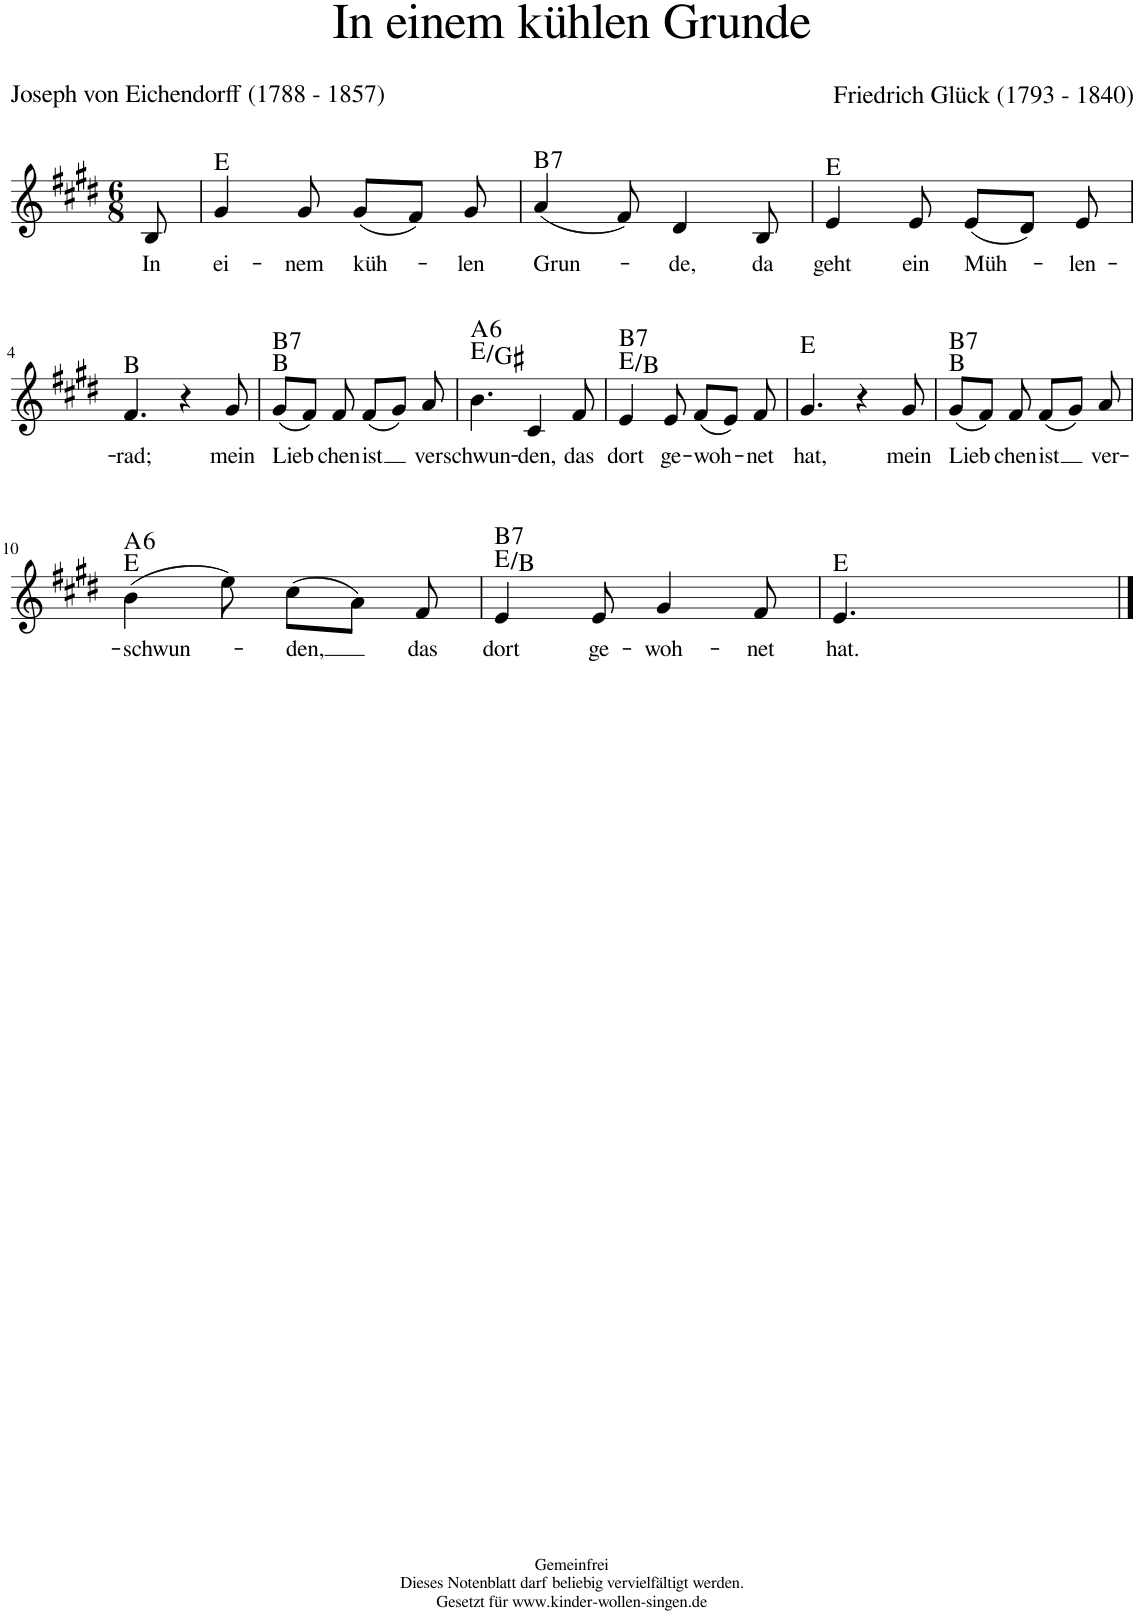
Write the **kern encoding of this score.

**kern	**text	**harte
*part1	*part1	*part1
*staff1	*staff1	*
*I"Voice	*	*
*clefG2	*	*
*k[f#c#g#d#]	*	*
*M6/8	*	*
=	=	=
!	!LO:LY:b	!
8B/	In	.
=1	=1	=1
!	!LO:LY:b	!
4g#/	ei-	E:maj
!	!LO:LY:b	!
8g#/	-nem	.
!	!LO:LY:b	!
(8g#/L	küh-	.
8f#/J)	.	.
!	!LO:LY:b	!
8g#/	-len	.
=2	=2	=2
!	!LO:LY:b	!LO:H:kt=7
(4a/	Grun-	B:7
8f#/)	.	.
!	!LO:LY:b	!
4d#/	-de,	.
!	!LO:LY:b	!
8B/	da	.
=3	=3	=3
!	!LO:LY:b	!
4e/	geht	E:maj
!	!LO:LY:b	!
8e/	ein	.
!	!LO:LY:b	!
(8e/L	Müh-	.
8d#/J)	.	.
!	!LO:LY:b	!
8e/	-len-	.
!!LO:LB:g=z
=4	=4	=4
!	!LO:LY:b	!
4.f#/	-rad;	B:maj
4r	.	.
!	!LO:LY:b	!
8g#/	mein	.
=5	=5	=5
!	!LO:LY:b	!LO:H:n=2:kt=7
(8g#/L	Lieb-	B:maj B:7
8f#/J)	.	.
!	!LO:LY:b	!
8f#/	-chen	.
!	!LO:LY:b	!
(8f#/L	ist	.
8g#/J)	.	.
!	!LO:LY:b	!
8a/	ver-	.
=6	=6	=6
!	!LO:LY:b	!LO:H:n=2:kt=6
4.b\	-schwun-	E:maj/3 A:maj6
!	!LO:LY:b	!
4c#/	-den,	.
!	!LO:LY:b	!
8f#/	das	.
=7	=7	=7
!	!LO:LY:b	!LO:H:n=2:kt=7
4e/	dort	E:maj/5 B:7
!	!LO:LY:b	!
8e/	ge-	.
!	!LO:LY:b	!
(8f#/L	-woh-	.
8e/J)	.	.
!	!LO:LY:b	!
8f#/	-net	.
=8	=8	=8
!	!LO:LY:b	!
4.g#/	hat,	E:maj
4r	.	.
!	!LO:LY:b	!
8g#/	mein	.
=9	=9	=9
!	!LO:LY:b	!LO:H:n=2:kt=7
(8g#/L	Lieb-	B:maj B:7
8f#/J)	.	.
!	!LO:LY:b	!
8f#/	-chen	.
!	!LO:LY:b	!
(8f#/L	ist	.
8g#/J)	.	.
!	!LO:LY:b	!
8a/	ver-	.
!!LO:LB:g=z
=10	=10	=10
!	!LO:LY:b	!LO:H:n=2:kt=6
(4b\	-schwun-	E:maj A:maj6
8ee\)	.	.
!	!LO:LY:b	!
(8cc#\L	-den,	.
8a\J)	.	.
!	!LO:LY:b	!
8f#/	das	.
=11	=11	=11
!	!LO:LY:b	!LO:H:n=2:kt=7
4e/	dort	E:maj/5 B:7
!	!LO:LY:b	!
8e/	ge-	.
!	!LO:LY:b	!
4g#/	-woh-	.
!	!LO:LY:b	!
8f#/	-net	.
=12	=12	=12
!	!LO:LY:b	!
4.e/	hat.	E:maj
8ryy	.	.
4ryy	.	.
==	==	==
*-	*-	*-
